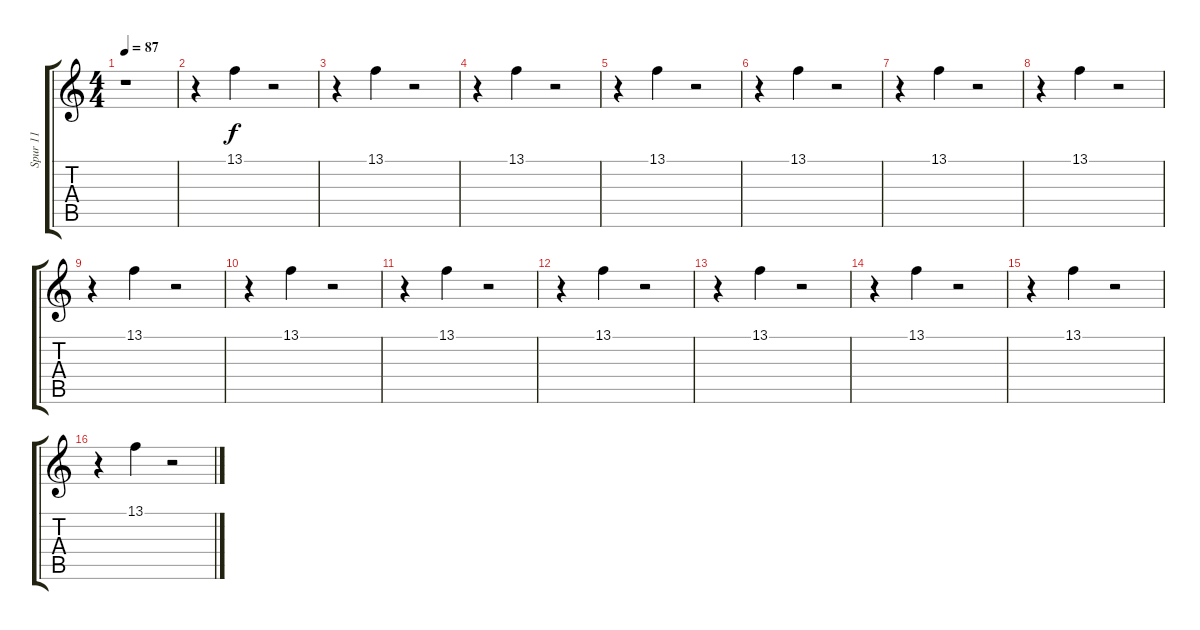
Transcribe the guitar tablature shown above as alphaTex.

\track ("Spur 11" "Spur 11") {instrument reversecymbal}
\staff {score tabs}
\tuning (E4 B3 G3 D3 A2 E2) {hide}
\ts (4 4)
\tempo 87
\clef g2
\ks c
r.1{dy f instrument reversecymbal} |
r.4 13.1.4 r.2 |
r.4 13.1.4 r.2 |
r.4 13.1.4 r.2 |
r.4 13.1.4 r.2 |
r.4 13.1.4 r.2 |
r.4 13.1.4 r.2 |
r.4 13.1.4 r.2 |
r.4 13.1.4 r.2 |
r.4 13.1.4 r.2 |
r.4 13.1.4 r.2 |
r.4 13.1.4 r.2 |
r.4 13.1.4 r.2 |
r.4 13.1.4 r.2 |
r.4 13.1.4 r.2 |
r.4 13.1.4 r.2
